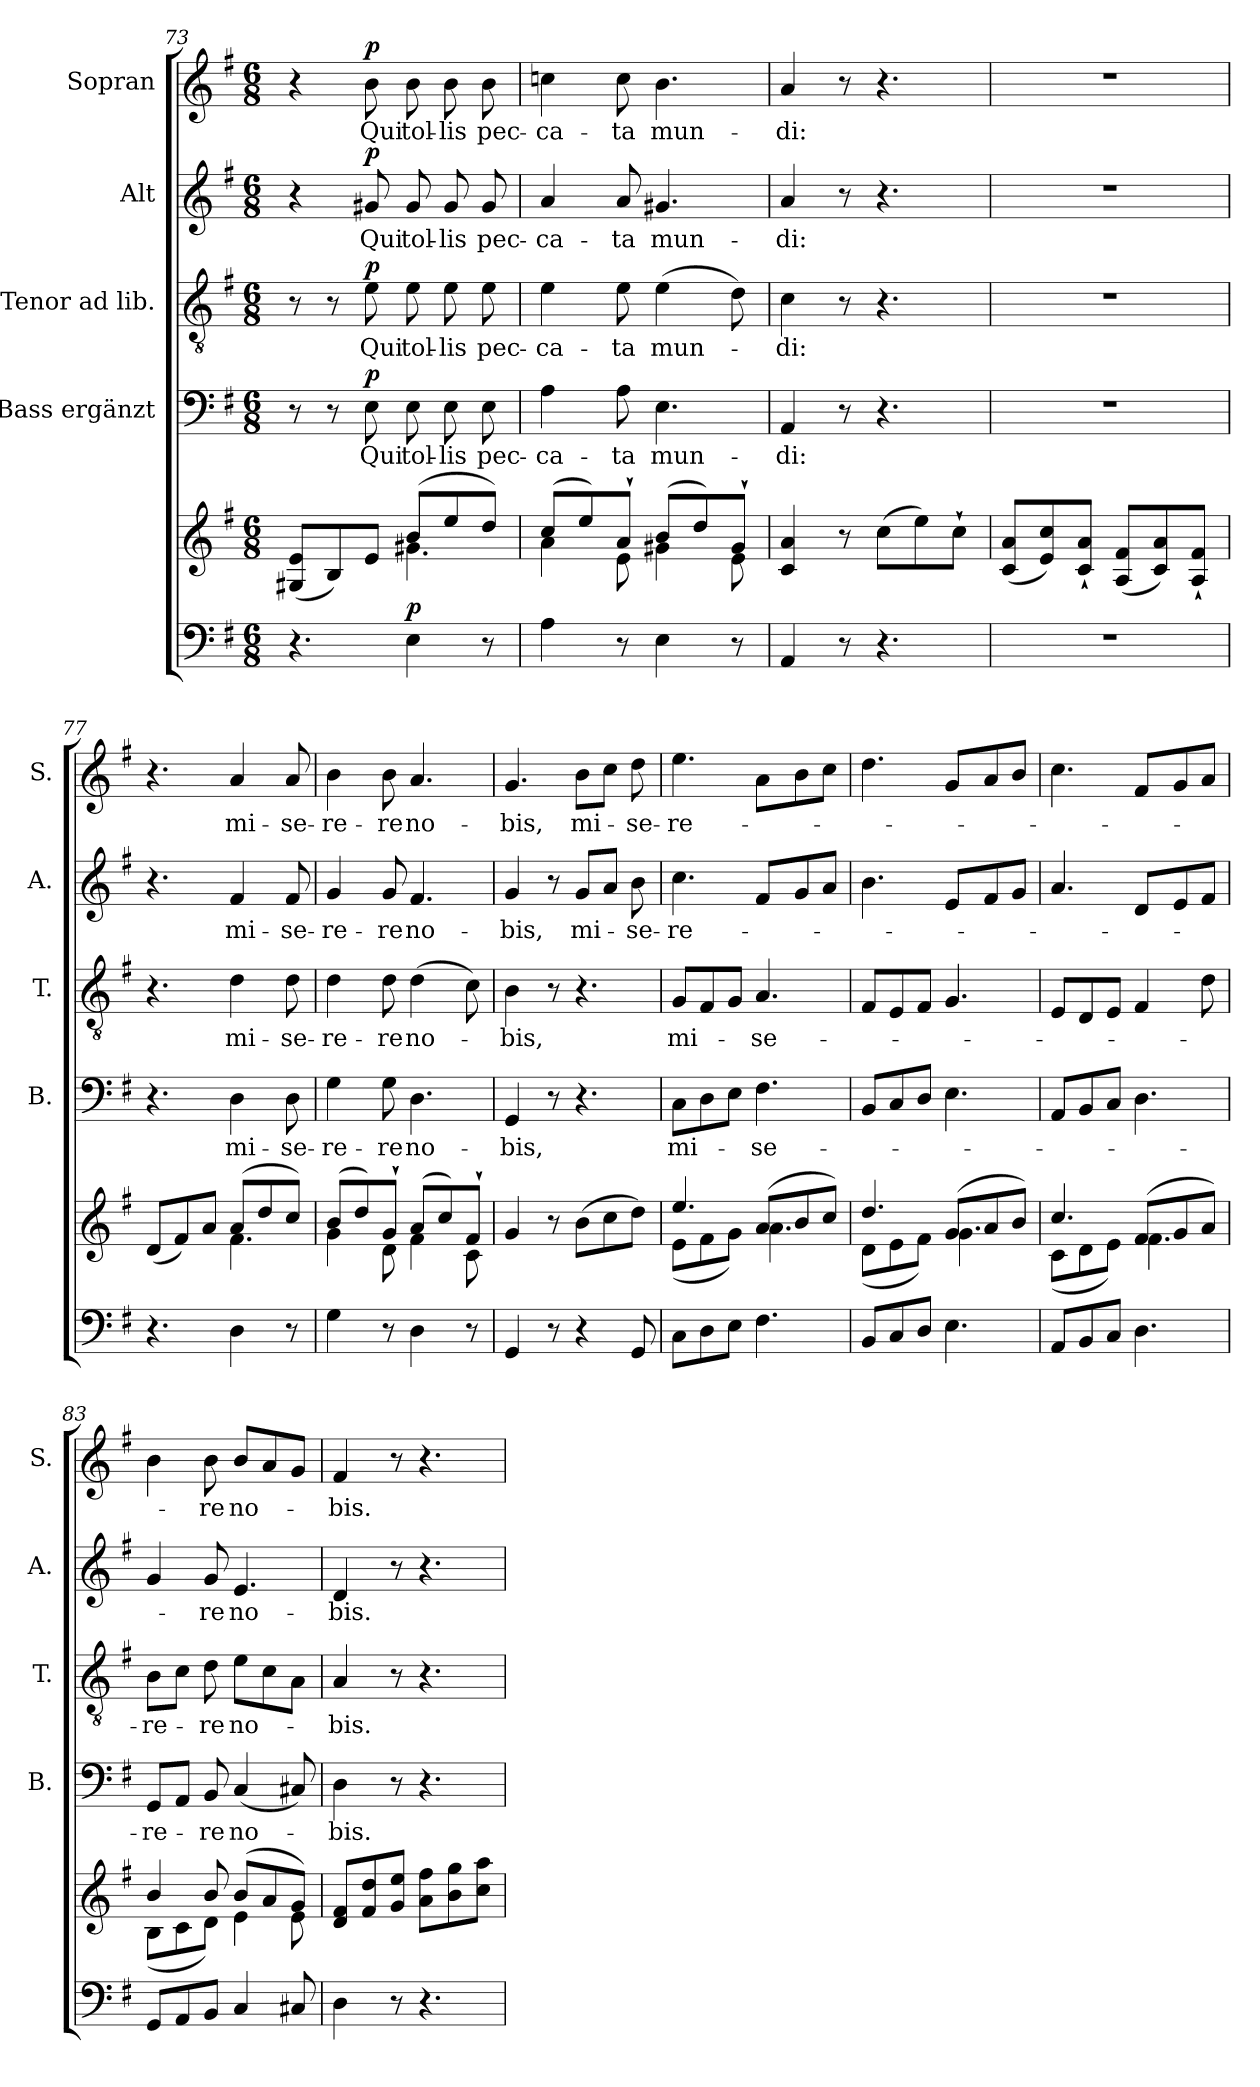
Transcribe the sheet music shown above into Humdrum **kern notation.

**kern	**kern	**dynam	**kern	**text	**dynam	**kern	**text	**dynam	**kern	**text	**dynam	**kern	**text	**dynam
*part5	*part5	*part5	*part4	*part4	*part4	*part3	*part3	*part3	*part2	*part2	*part2	*part1	*part1	*part1
*staff6	*staff5	*staff5/6	*staff4	*staff4	*staff4	*staff3	*staff3	*staff3	*staff2	*staff2	*staff2	*staff1	*staff1	*staff1
*	*	*	*I"Bass ergänzt	*	*	*I"Tenor ad lib.	*	*	*I"Alt	*	*	*I"Sopran	*	*
*	*	*	*I'B.	*	*	*I'T.	*	*	*I'A.	*	*	*I'S.	*	*
*clefF4	*clefG2	*	*clefF4	*	*	*clefGv2	*	*	*clefG2	*	*	*clefG2	*	*
*k[f#]	*k[f#]	*	*k[f#]	*	*	*k[f#]	*	*	*k[f#]	*	*	*k[f#]	*	*
*G:	*G:	*	*G:	*	*	*G:	*	*	*G:	*	*	*G:	*	*
*M6/8	*M6/8	*	*M6/8	*	*	*M6/8	*	*	*M6/8	*	*	*M6/8	*	*
=73	=73	=73	=73	=73	=73	=73	=73	=73	=73	=73	=73	=73	=73	=73
*	*^	*	*	*	*	*	*	*	*	*	*	*	*	*
4.r	(>8G#X/ 8e/L	4.ryy	.	8r	.	.	8r	.	.	4r	.	.	4r	.	.
.	8B/)	.	.	8r	.	.	8r	.	.	.	.	.	.	.	.
!	!	!	!	!	!LO:LY:b	!LO:DY:a	!	!LO:LY:b	!LO:DY:a	!	!LO:LY:b	!LO:DY:a	!	!LO:LY:b	!LO:DY:a
.	8e/J	.	.	8E\	Qui	p	8e\	Qui	p	8g#X/	Qui	p	8b\	Qui	p
!	!	!	!LO:DY:a=2	!	!LO:LY:b	!	!	!LO:LY:b	!	!	!LO:LY:b	!	!	!LO:LY:b	!
4E\	(>8b/L	4.g#\	p	8E\	tol-	.	8e\	tol-	.	8g#/	tol-	.	8b\	tol-	.
!	!	!	!	!	!LO:LY:b	!	!	!LO:LY:b	!	!	!LO:LY:b	!	!	!LO:LY:b	!
.	8ee/	.	.	8E\	-lis	.	8e\	-lis	.	8g#/	-lis	.	8b\	-lis	.
!	!	!	!	!	!LO:LY:b	!	!	!LO:LY:b	!	!	!LO:LY:b	!	!	!LO:LY:b	!
8r	8dd/J)	.	.	8E\	pec-	.	8e\	pec-	.	8g#/	pec-	.	8b\	pec-	.
=74	=74	=74	=74	=74	=74	=74	=74	=74	=74	=74	=74	=74	=74	=74	=74
!	!	!	!	!	!LO:LY:b	!	!	!LO:LY:b	!	!	!LO:LY:b	!	!	!LO:LY:b	!
4A\	(>8cc/L	4a\	.	4A\	-ca-	.	4e\	-ca-	.	4a/	-ca-	.	4ccn\	-ca-	.
.	8ee/)	.	.	.	.	.	.	.	.	.	.	.	.	.	.
!	!	!	!	!	!LO:LY:b	!	!	!LO:LY:b	!	!	!LO:LY:b	!	!	!LO:LY:b	!
8r	8a`>/J	8e\	.	8A\	-ta	.	8e\	-ta	.	8a/	-ta	.	8cc\	-ta	.
!	!	!	!	!	!LO:LY:b	!	!	!LO:LY:b	!	!	!LO:LY:b	!	!	!LO:LY:b	!
4E\	(>8b/L	4g#X\	.	4.E\	mun-	.	(>4e\	mun-	.	4.g#X/	mun-	.	4.b\	mun-	.
.	8dd/)	.	.	.	.	.	.	.	.	.	.	.	.	.	.
8r	8g#`>/J	8e\	.	.	.	.	8d\)	.	.	.	.	.	.	.	.
=75	=75	=75	=75	=75	=75	=75	=75	=75	=75	=75	=75	=75	=75	=75	=75
!	!	!	!	!	!LO:LY:b	!	!	!LO:LY:b	!	!	!LO:LY:b	!	!	!LO:LY:b	!
*	*v	*v	*	*	*	*	*	*	*	*	*	*	*	*	*
4AA/	4c/ 4a/	.	4AA/	-di:	.	4c\	-di:	.	4a/	-di:	.	4a/	-di:	.
8r	8r	.	8r	.	.	8r	.	.	8r	.	.	8r	.	.
4.r	(>8cc\L	.	4.r	.	.	4.r	.	.	4.r	.	.	4.r	.	.
.	8ee\)	.	.	.	.	.	.	.	.	.	.	.	.	.
.	8cc`>\J	.	.	.	.	.	.	.	.	.	.	.	.	.
!!LO:PB:g=z
=76	=76	=76	=76	=76	=76	=76	=76	=76	=76	=76	=76	=76	=76	=76
2.r	(<8c/ 8a/L	.	2.r	.	.	2.r	.	.	2.r	.	.	2.r	.	.
.	8e/ 8cc/)	.	.	.	.	.	.	.	.	.	.	.	.	.
.	8c/`< 8a/`<J	.	.	.	.	.	.	.	.	.	.	.	.	.
.	(<8A/ 8f#/L	.	.	.	.	.	.	.	.	.	.	.	.	.
.	8c/ 8a/)	.	.	.	.	.	.	.	.	.	.	.	.	.
.	8A/`< 8f#/`<J	.	.	.	.	.	.	.	.	.	.	.	.	.
=77	=77	=77	=77	=77	=77	=77	=77	=77	=77	=77	=77	=77	=77	=77
*	*^	*	*	*	*	*	*	*	*	*	*	*	*	*
4.r	(>8d/L	4.ryy	.	4.r	.	.	4.r	.	.	4.r	.	.	4.r	.	.
.	8f#/)	.	.	.	.	.	.	.	.	.	.	.	.	.	.
.	8a/J	.	.	.	.	.	.	.	.	.	.	.	.	.	.
!	!	!	!	!	!LO:LY:b	!	!	!LO:LY:b	!	!	!LO:LY:b	!	!	!LO:LY:b	!
4D\	(>8a/L	4.f#\	.	4D\	mi-	.	4d\	mi-	.	4f#/	mi-	.	4a/	mi-	.
.	8dd/	.	.	.	.	.	.	.	.	.	.	.	.	.	.
!	!	!	!	!	!LO:LY:b	!	!	!LO:LY:b	!	!	!LO:LY:b	!	!	!LO:LY:b	!
8r	8cc/J)	.	.	8D\	-se-	.	8d\	-se-	.	8f#/	-se-	.	8a/	-se-	.
=78	=78	=78	=78	=78	=78	=78	=78	=78	=78	=78	=78	=78	=78	=78	=78
!	!	!	!	!	!LO:LY:b	!	!	!LO:LY:b	!	!	!LO:LY:b	!	!	!LO:LY:b	!
4G\	(>8b/L	4g\	.	4G\	-re-	.	4d\	-re-	.	4g/	-re-	.	4b\	-re-	.
.	8dd/)	.	.	.	.	.	.	.	.	.	.	.	.	.	.
!	!	!	!	!	!LO:LY:b	!	!	!LO:LY:b	!	!	!LO:LY:b	!	!	!LO:LY:b	!
8r	8g`>/J	8d\	.	8G\	-re	.	8d\	-re	.	8g/	-re	.	8b\	-re	.
!	!	!	!	!	!LO:LY:b	!	!	!LO:LY:b	!	!	!LO:LY:b	!	!	!LO:LY:b	!
4D\	(>8a/L	4f#\	.	4.D\	no-	.	(>4d\	no-	.	4.f#/	no-	.	4.a/	no-	.
.	8cc/)	.	.	.	.	.	.	.	.	.	.	.	.	.	.
8r	8f#`>/J	8c\	.	.	.	.	8c\)	.	.	.	.	.	.	.	.
=79	=79	=79	=79	=79	=79	=79	=79	=79	=79	=79	=79	=79	=79	=79	=79
!	!	!	!	!	!LO:LY:b	!	!	!LO:LY:b	!	!	!LO:LY:b	!	!	!LO:LY:b	!
*	*v	*v	*	*	*	*	*	*	*	*	*	*	*	*	*
4GG/	4g/	.	4GG/	-bis,	.	4B\	-bis,	.	4g/	-bis,	.	4.g/	-bis,	.
8r	8r	.	8r	.	.	8r	.	.	8r	.	.	.	.	.
!	!	!	!	!	!	!	!	!	!	!LO:LY:b	!	!	!LO:LY:b	!
4r	(>8b\L	.	4.r	.	.	4.r	.	.	8g/L	mi-	.	8b\L	mi-	.
.	8cc\	.	.	.	.	.	.	.	8a/J	.	.	8cc\J	.	.
!	!	!	!	!	!	!	!	!	!	!LO:LY:b	!	!	!LO:LY:b	!
8GG/	8dd\J)	.	.	.	.	.	.	.	8b\	-se-	.	8dd\	-se-	.
=80	=80	=80	=80	=80	=80	=80	=80	=80	=80	=80	=80	=80	=80	=80
*	*^	*	*	*	*	*	*	*	*	*	*	*	*	*
!	!	!	!	!	!LO:LY:b	!	!	!LO:LY:b	!	!	!LO:LY:b	!	!	!LO:LY:b	!
8C\L	4.ee/	(<8e\L	.	8C\L	mi-	.	8G/L	mi-	.	4.cc\	-re-	.	4.ee\	-re-	.
8D\	.	8f#\	.	8D\	.	.	8F#/	.	.	.	.	.	.	.	.
8E\J	.	8g\J)	.	8E\J	.	.	8G/J	.	.	.	.	.	.	.	.
!	!	!	!	!	!LO:LY:b	!	!	!LO:LY:b	!	!	!	!	!	!	!
4.F#\	(>8a/L	4.a\	.	4.F#\	-se-	.	4.A/	-se-	.	8f#/L	.	.	8a\L	.	.
.	8b/	.	.	.	.	.	.	.	.	8g/	.	.	8b\	.	.
.	8cc/J)	.	.	.	.	.	.	.	.	8a/J	.	.	8cc\J	.	.
=81	=81	=81	=81	=81	=81	=81	=81	=81	=81	=81	=81	=81	=81	=81	=81
8BB/L	4.dd/	(<8d\L	.	8BB/L	.	.	8F#/L	.	.	4.b\	.	.	4.dd\	.	.
8C/	.	8e\	.	8C/	.	.	8E/	.	.	.	.	.	.	.	.
8D/J	.	8f#\J)	.	8D/J	.	.	8F#/J	.	.	.	.	.	.	.	.
4.E\	(>8g/L	4.g\	.	4.E\	.	.	4.G/	.	.	8e/L	.	.	8g/L	.	.
.	8a/	.	.	.	.	.	.	.	.	8f#/	.	.	8a/	.	.
.	8b/J)	.	.	.	.	.	.	.	.	8g/J	.	.	8b/J	.	.
!!LO:LB:g=z
=82	=82	=82	=82	=82	=82	=82	=82	=82	=82	=82	=82	=82	=82	=82	=82
8AA/L	4.cc/	(<8c\L	.	8AA/L	.	.	8E/L	.	.	4.a/	.	.	4.cc\	.	.
8BB/	.	8d\	.	8BB/	.	.	8D/	.	.	.	.	.	.	.	.
8C/J	.	8e\J)	.	8C/J	.	.	8E/J	.	.	.	.	.	.	.	.
4.D\	(>8f#/L	4.f#\	.	4.D\	.	.	4F#/	.	.	8d/L	.	.	8f#/L	.	.
.	8g/	.	.	.	.	.	.	.	.	8e/	.	.	8g/	.	.
.	8a/J)	.	.	.	.	.	8d\	.	.	8f#/J	.	.	8a/J	.	.
=83	=83	=83	=83	=83	=83	=83	=83	=83	=83	=83	=83	=83	=83	=83	=83
!	!	!	!	!	!LO:LY:b	!	!	!LO:LY:b	!	!	!	!	!	!	!
8GG/L	4b/	(<8B\L	.	8GG/L	-re-	.	8B\L	-re-	.	4g/	.	.	4b\	.	.
8AA/	.	8c\	.	8AA/J	.	.	8c\J	.	.	.	.	.	.	.	.
!	!	!	!	!	!LO:LY:b	!	!	!LO:LY:b	!	!	!LO:LY:b	!	!	!LO:LY:b	!
8BB/J	8b/	8d\J)	.	8BB/	-re	.	8d\	-re	.	8g/	-re	.	8b\	-re	.
!	!	!	!	!	!LO:LY:b	!	!	!LO:LY:b	!	!	!LO:LY:b	!	!	!LO:LY:b	!
4C/	(>8b/L	4e\	.	(<4C/	no-	.	8e\L	no-	.	4.e/	no-	.	8b/L	no-	.
.	8a/	.	.	.	.	.	8c\	.	.	.	.	.	8a/	.	.
8C#X/	8g/J)	8e\	.	8C#X/)	.	.	8A\J	.	.	.	.	.	8g/J	.	.
=84	=84	=84	=84	=84	=84	=84	=84	=84	=84	=84	=84	=84	=84	=84	=84
!	!	!	!	!	!LO:LY:b	!	!	!LO:LY:b	!	!	!LO:LY:b	!	!	!LO:LY:b	!
*	*v	*v	*	*	*	*	*	*	*	*	*	*	*	*	*
4D\	8d/ 8f#/L	.	4D\	-bis.	.	4A/	-bis.	.	4d/	-bis.	.	4f#/	-bis.	.
.	8f#/ 8dd/	.	.	.	.	.	.	.	.	.	.	.	.	.
8r	8g/ 8ee/J	.	8r	.	.	8r	.	.	8r	.	.	8r	.	.
4.r	8a\ 8ff#\L	.	4.r	.	.	4.r	.	.	4.r	.	.	4.r	.	.
.	8b\ 8gg\	.	.	.	.	.	.	.	.	.	.	.	.	.
.	8cc\ 8aa\J	.	.	.	.	.	.	.	.	.	.	.	.	.
=	=	=	=	=	=	=	=	=	=	=	=	=	=	=
*-	*-	*-	*-	*-	*-	*-	*-	*-	*-	*-	*-	*-	*-	*-
